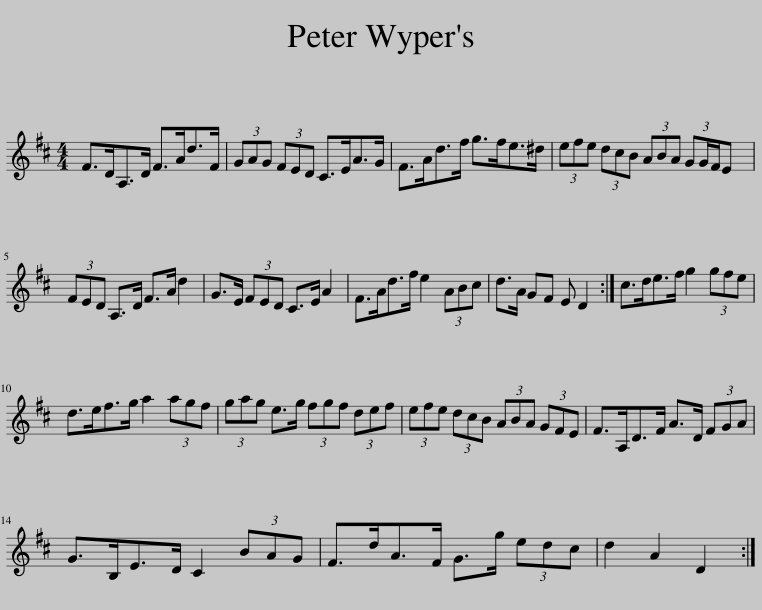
X:1
L:1/8
M:4/4
I:linebreak $
K:D
V:1 treble
V:1
 F>DA,>D F>Ad>F | (3GAG (3FED C>EA>G | F>Ad>f g>fe>^d | (3efe (3dcB (3ABA (3GG/F/E x/24 |$ (3FED A,>D F>A d2 | %5
 G>E (3FED C>E A2 | F>Ad>f e2 (3ABc | d>A GF E D2 :| c>de>f g2 (3gfe |$ d>ef>g a2 (3agf | %10
 (3gag e>g (3fgf (3def | (3efe (3dcB (3ABA (3GFE | F>A,D>F A>D (3FGA |$ G>B,E>D C2 (3BAG | F>dA>F G>g (3edc | %15
 d2 A2 D2 :| %16
